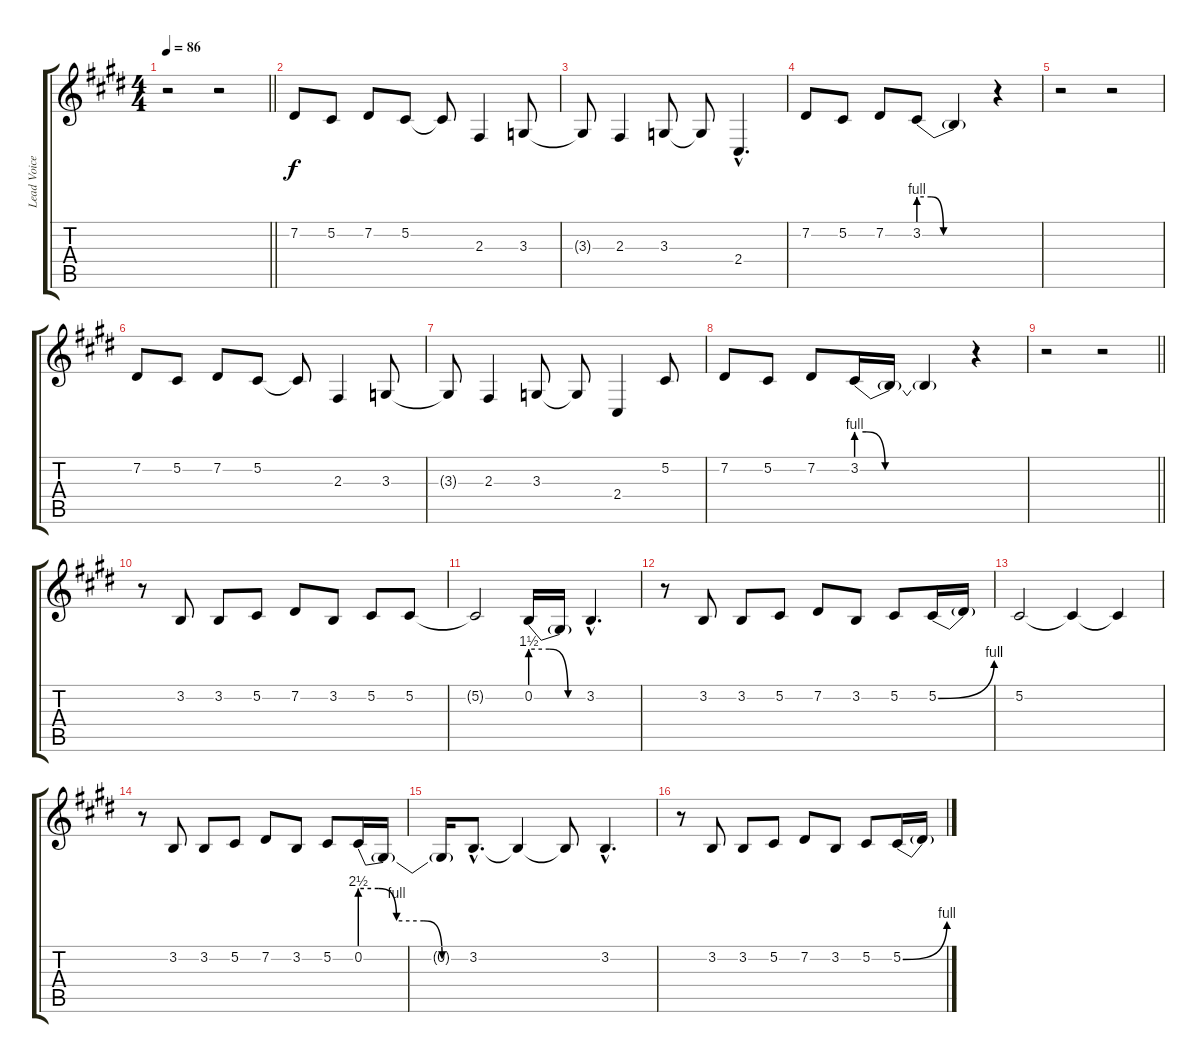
\track ("Lead Voice" "Lead Voice") {instrument stringensemble1}
\staff {score tabs}
\tuning (Db4 Ab3 E3 B2 Gb2 Db2) {hide}
\ts (4 4)
\tempo 86
\clef g2
\barLineRight lightlight
\ks c#minor
r.2{dy f} r.2 |
7.2.8 5.2.8 7.2.8 5.2.8 5.2{t}.8 2.3.4 3.3.8 |
3.3{t}.8 2.3.4 3.3.8 3.3{t}.8 2.4{hac}.4{d} |
7.2.8 5.2.8 7.2.8 3.2{be (custom 0 4 10 4 20 0 40 0 60 0)}.8 3.2{t}.4 r.4 |
r.2 r.2 |
7.2.8 5.2.8 7.2.8 5.2.8 5.2{t}.8 2.3.4 3.3.8 |
3.3{t}.8 2.3.4 3.3.8 3.3{t}.8 2.4.4 5.2.8 |
7.2.8 5.2.8 7.2.8 3.2{be (custom 0 4 5 4 15 0 40 0 60 0)}.16 3.2{t}.16 3.2{t}.4 r.4 |
\barLineRight lightlight
r.2 r.2 |
r.8 3.2.8 3.2.8 5.2.8 7.2.8 3.2.8 5.2.8 5.2.8 |
5.2{t}.2 0.2{be (custom 0 6 20 6 40 0 60 0)}.16 0.2{t}.16 3.2{hac}.4{d} |
r.8 3.2.8 3.2.8 5.2.8 7.2.8 3.2.8 5.2.8 5.2{be (bend 0 0 60 4)}.16 5.2{t}.16 |
5.2.2 5.2{t}.4 5.2{t}.4 |
r.8 3.2.8 3.2.8 5.2.8 7.2.8 3.2.8 5.2.8 0.2{be (custom 0 10 10 10 20 4 35 4 45 0 60 0)}.16 0.2{t}.16 |
0.2{t}.16 3.2{hac}.8{d} 3.2{t}.4 3.2{t}.8 3.2{hac}.4{d} |
r.8 3.2.8 3.2.8 5.2.8 7.2.8 3.2.8 5.2.8 5.2{be (bend 0 0 60 4)}.16 5.2{t}.16
